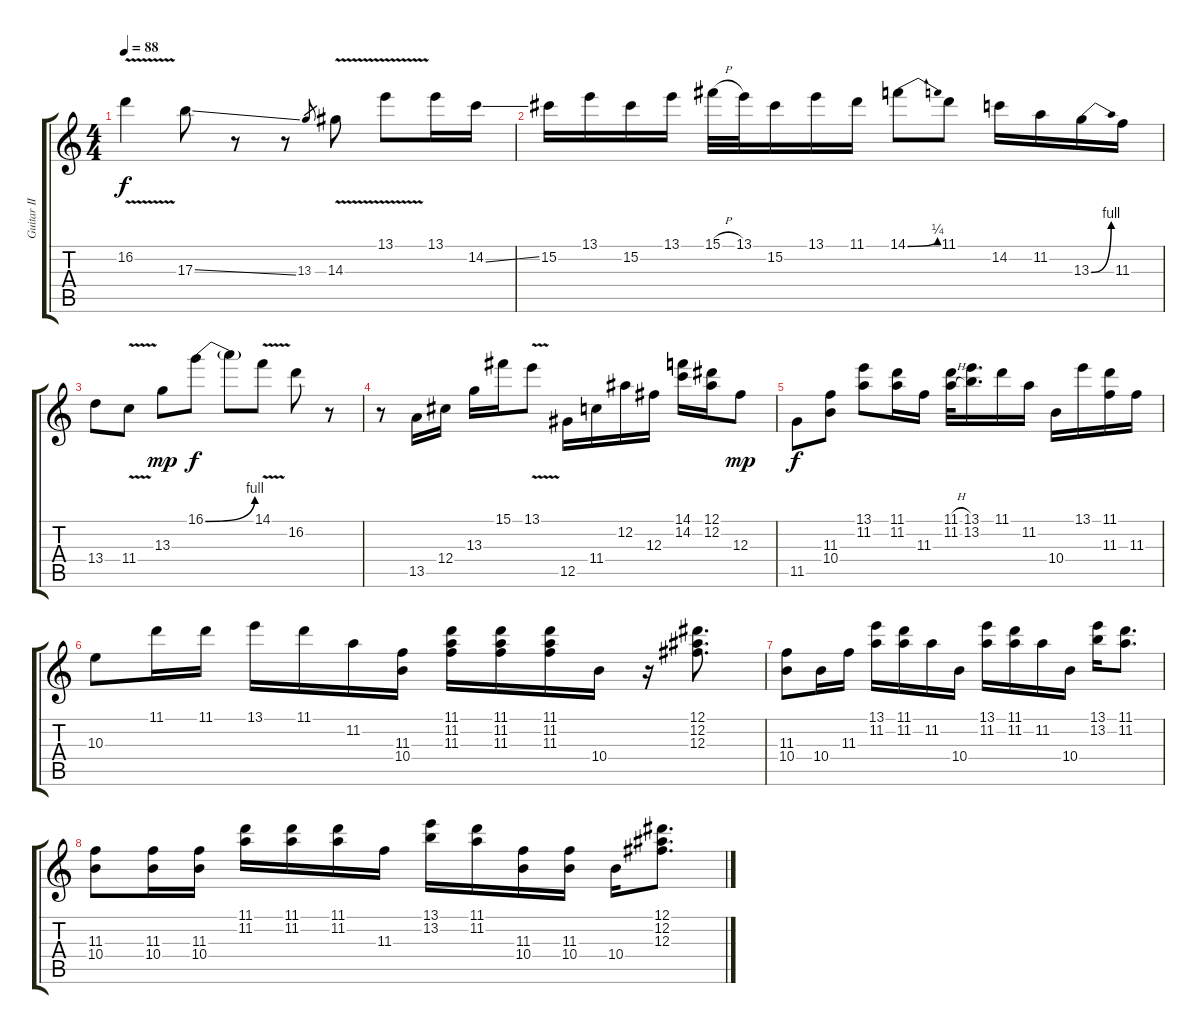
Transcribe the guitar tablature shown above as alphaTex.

\track ("Guitar II" "Guitar II") {instrument overdrivenguitar}
\staff {score tabs}
\tuning (Eb4 Bb3 Gb3 Db3 Ab2 Eb2) {hide}
\ts (4 4)
\tempo 88
\clef g2
\ks c
16.2{v}.4{dy f} 17.3{ss}.8 r.8 r.8 13.3.8{gr} 14.3{v}.8 13.1{v}.8 13.1.16 14.2{ss}.16 |
15.2.16 13.1.16 15.2.16 13.1.16 15.1{h}.32 13.1.32 15.2.16 13.1.16 11.1.16 14.1{be (bend 0 0 60 1)}.8 11.1.8 14.2.16 11.2.16 13.3{be (bend 0 0 60 4)}.16 11.3.16 |
13.4.8 11.4{v}.8 13.3.8{dy mp} 16.1{be (bend 0 0 60 4)}.8{dy f} 16.1{t}.8 14.1{v}.8 16.2.8 r.8 |
r.8 13.5.16 12.4.16 13.3.16 15.1.16 13.1{v}.8 12.5.16 11.4.16 12.2.16 12.3.16 (14.1 14.2).16 (12.1 12.2).16 12.3.8{dy mp} |
11.5.8{dy f} (11.3 10.4).8 (13.1 11.2).8 (11.1 11.2).16 11.3.16 (11.1{h} 11.2{h}).32 (13.1 13.2).16{d} 11.1.16 11.2.16 10.4.16 13.1.16 (11.1 11.3).16 11.3.16 |
10.3.8 11.1.16 11.1.16 13.1.16 11.1.16 11.2.16 (11.3 10.4).16 (11.1 11.2 11.3).16 (11.1 11.2 11.3).16 (11.1 11.2 11.3).16 10.4.16 r.16 (12.1 12.2 12.3).8{d} |
(11.3 10.4).8 10.4.16 11.3.16 (13.1 11.2).16 (11.1 11.2).16 11.2.16 10.4.16 (13.1 11.2).16 (11.1 11.2).16 11.2.16 10.4.16 (13.1 13.2).16 (11.1 11.2).8{d} |
(11.3 10.4).8 (11.3 10.4).16 (11.3 10.4).16 (11.1 11.2).16 (11.1 11.2).16 (11.1 11.2).16 11.3.16 (13.1 13.2).16 (11.1 11.2).16 (11.3 10.4).16 (11.3 10.4).16 10.4.16 (12.1 12.2 12.3).8{d}
